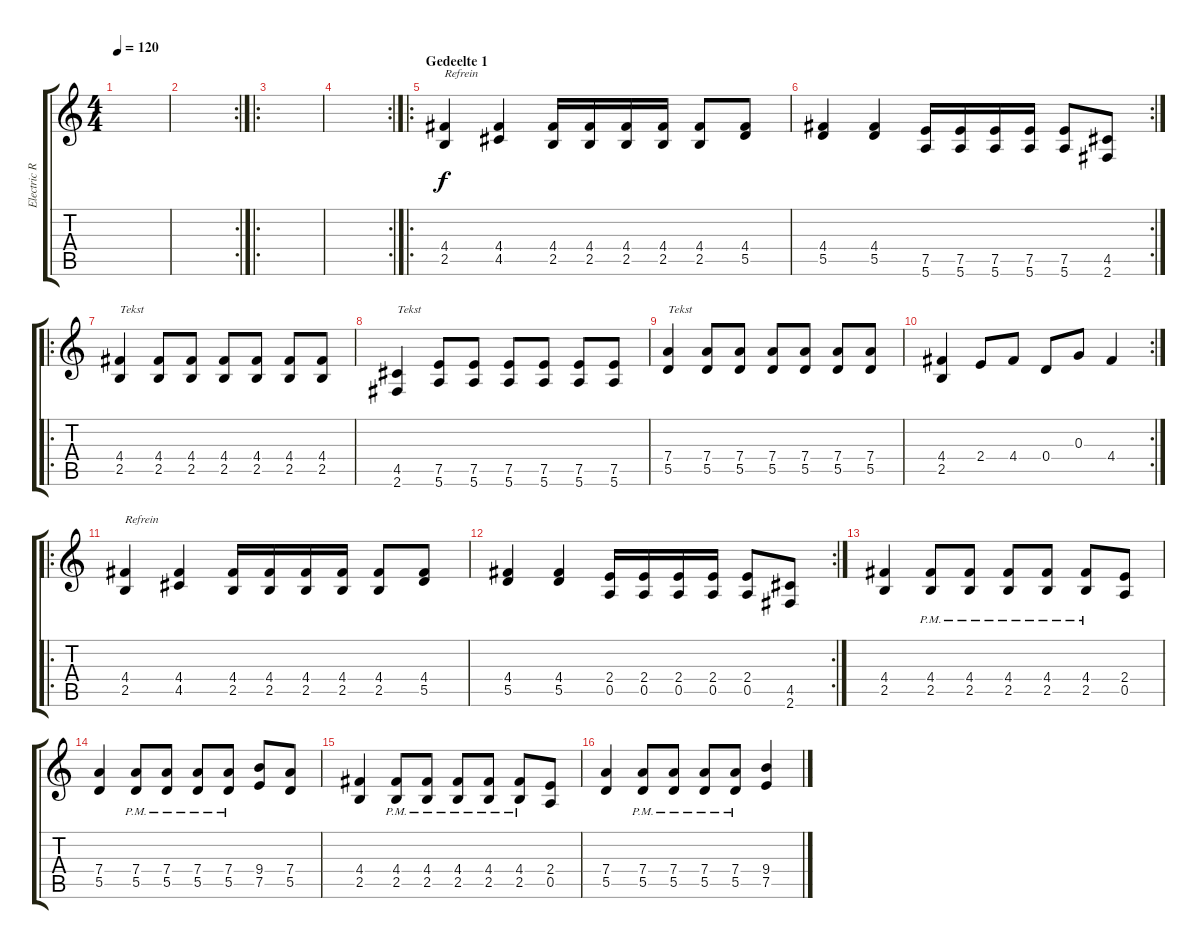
\track ("Electric Rythme" "Electric R") {instrument overdrivenguitar}
\staff {score tabs}
\tuning (E4 B3 G3 D3 A2 E2) {hide}
\ts (4 4)
\tempo 120
\clef g2
\ks c
|
\rc 2
|
\ro
|
\rc 2
|
\ro
\section ("" "Gedeelte 1")
(4.4 2.5).4{txt "Refrein"} (4.4 4.5).4 (4.4 2.5).16 (4.4 2.5).16 (4.4 2.5).16 (4.4 2.5).16 (4.4 2.5).8 (4.4 5.5).8 |
\rc 2
(4.4 5.5).4 (4.4 5.5).4 (7.5 5.6).16 (7.5 5.6).16 (7.5 5.6).16 (7.5 5.6).16 (7.5 5.6).8 (4.5 2.6).8 |
\ro
(4.4 2.5).4{txt "Tekst"} (4.4 2.5).8 (4.4 2.5).8 (4.4 2.5).8 (4.4 2.5).8 (4.4 2.5).8 (4.4 2.5).8 |
(4.5 2.6).4{txt "Tekst"} (7.5 5.6).8 (7.5 5.6).8 (7.5 5.6).8 (7.5 5.6).8 (7.5 5.6).8 (7.5 5.6).8 |
(7.4 5.5).4{txt "Tekst"} (7.4 5.5).8 (7.4 5.5).8 (7.4 5.5).8 (7.4 5.5).8 (7.4 5.5).8 (7.4 5.5).8 |
\rc 2
(4.4 2.5).4 2.4.8 4.4.8 0.4.8 0.3.8 4.4.4 |
\ro
(4.4 2.5).4{txt "Refrein"} (4.4 4.5).4 (4.4 2.5).16 (4.4 2.5).16 (4.4 2.5).16 (4.4 2.5).16 (4.4 2.5).8 (4.4 5.5).8 |
\rc 2
(4.4 5.5).4 (4.4 5.5).4 (2.4 0.5).16 (2.4 0.5).16 (2.4 0.5).16 (2.4 0.5).16 (2.4 0.5).8 (4.5 2.6).8 |
(4.4 2.5).4 (4.4{pm} 2.5{pm}).8 (4.4{pm} 2.5{pm}).8 (4.4{pm} 2.5{pm}).8 (4.4{pm} 2.5{pm}).8 (4.4{pm} 2.5{pm}).8 (2.4 0.5).8 |
(7.4 5.5).4 (7.4{pm} 5.5{pm}).8 (7.4{pm} 5.5{pm}).8 (7.4{pm} 5.5{pm}).8 (7.4{pm} 5.5{pm}).8 (9.4 7.5).8 (7.4 5.5).8 |
(4.4 2.5).4 (4.4{pm} 2.5{pm}).8 (4.4{pm} 2.5{pm}).8 (4.4{pm} 2.5{pm}).8 (4.4{pm} 2.5{pm}).8 (4.4{pm} 2.5{pm}).8 (2.4 0.5).8 |
(7.4 5.5).4 (7.4{pm} 5.5).8 (7.4{pm} 5.5).8 (7.4{pm} 5.5).8 (7.4{pm} 5.5).8 (9.4 7.5).4
